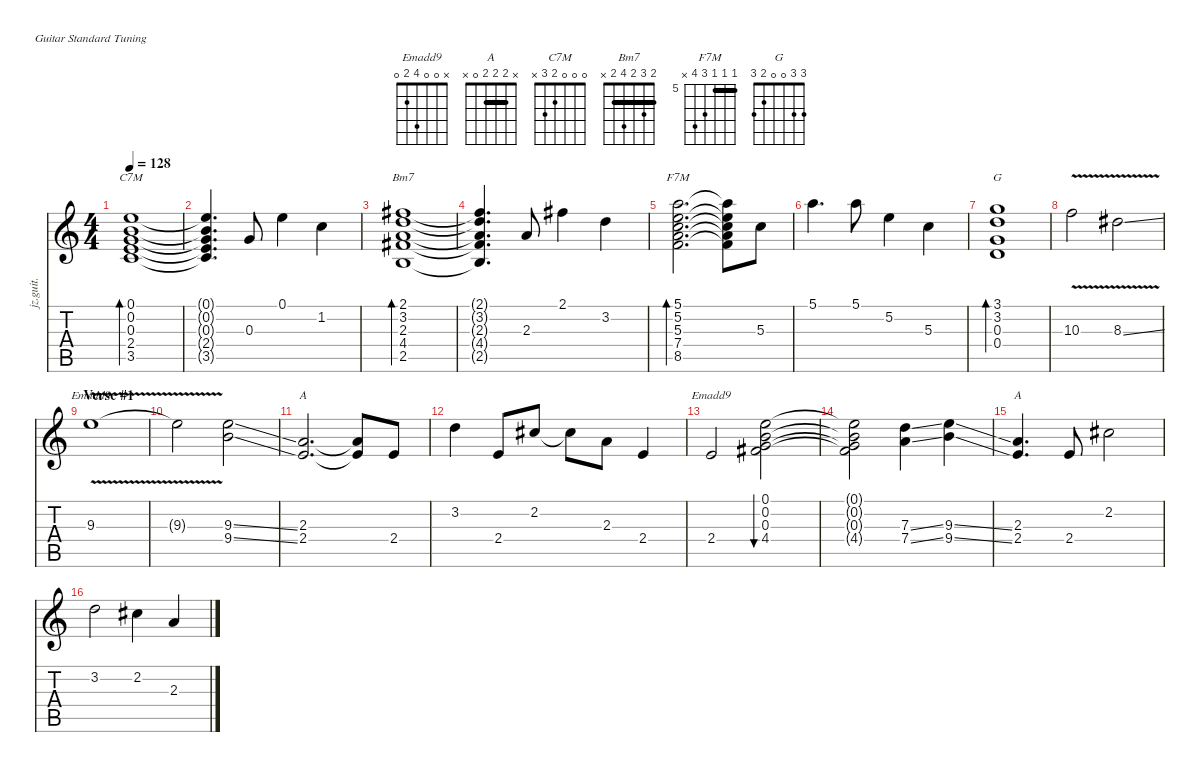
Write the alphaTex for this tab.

\defaultSystemsLayout 4
\hideDynamics
\bracketExtendMode nobrackets
\otherSystemsTrackNameOrientation horizontal
\track ("Guitar" "jz.guit.") {instrument electricguitarjazz}
\staff {score tabs}
\tuning (E4 B3 G3 D3 A2 E2)
\chord ("Emadd9" x 0 0 4 2 0)
\chord ("A" x 2 2 2 0 x) {barre (2 2)}
\chord ("C7M" 0 0 0 2 3 x)
\chord ("Bm7" 2 3 2 4 2 x) {barre (2 2)}
\chord ("F7M" 5 5 5 7 8 x) {firstfret 5 barre (5 5)}
\chord ("G" 3 3 0 0 2 3)
\ts (4 4)
\tempo 128
\clef g2
\ks c
(0.1 0.2 0.3 2.4 3.5).1{bd 480 ch "C7M" dy f beam Up} |
(0.1{t} 0.2{t} 0.3{t} 2.4{t} 3.5{t}).4{d beam Up} 0.3.8{beam Up} 0.1.4{beam Down} 1.2.4{beam Down} |
(2.1{acc #} 3.2 2.3 4.4{acc #} 2.5).1{bd 480 ch "Bm7" dy mp beam Up} |
(2.1{t acc #} 3.2{t} 2.3{t} 4.4{t acc #} 2.5{t}).4{d dy f beam Up} 2.3.8{beam Up} 2.1{acc #}.4{beam Down} 3.2.4{beam Down} |
(5.1 5.2 5.3 7.4 8.5).2{d bd 240 ch "F7M" beam Down} (5.1{t} 5.2{t} 5.3{t} 7.4{t} 8.5{t}).8{beam Down} 5.3.8{dy mf beam Down} |
5.1.4{d beam Down} 5.1.8{dy f beam Down} 5.2.4{beam Down} 5.3.4{beam Down} |
(3.1 3.2 0.3 0.4).1{bd 240 ch "G" beam Down} |
10.3{v}.2{beam Down} 8.3{v ss acc #}.2{beam Down} |
\section ("" "Verse #1")
9.3{v}.1{ch "Emadd9" beam Down} |
9.3{v t}.2{beam Down} (9.3{ss} 9.4{ss}).2{beam Down} |
(2.3 2.4).2{d ch "A" beam Up} (2.3{t} 2.4{t}).8{beam Up} 2.4.8{beam Up} |
3.2.4{beam Down} 2.4.8{beam Up} 2.2{acc #}.8{beam Up} 2.2{t acc #}.8{beam Down} 2.3.8{beam Down} 2.4.4{beam Up} |
2.4.2{ch "Emadd9" beam Up} (0.1 0.2 0.3 4.4{acc #}).2{bu 480 beam Down} |
(0.1{t} 0.2{t} 0.3{t} 4.4{t acc #}).2{beam Down} (7.3{ss} 7.4{ss}).4{beam Down} (9.3{ss} 9.4{ss}).4{beam Down} |
(2.3 2.4).4{d ch "A" beam Up} 2.4.8{beam Up} 2.2{acc #}.2{beam Down} |
3.2.2{beam Down} 2.2{acc #}.4{beam Down} 2.3.4{beam Up}
